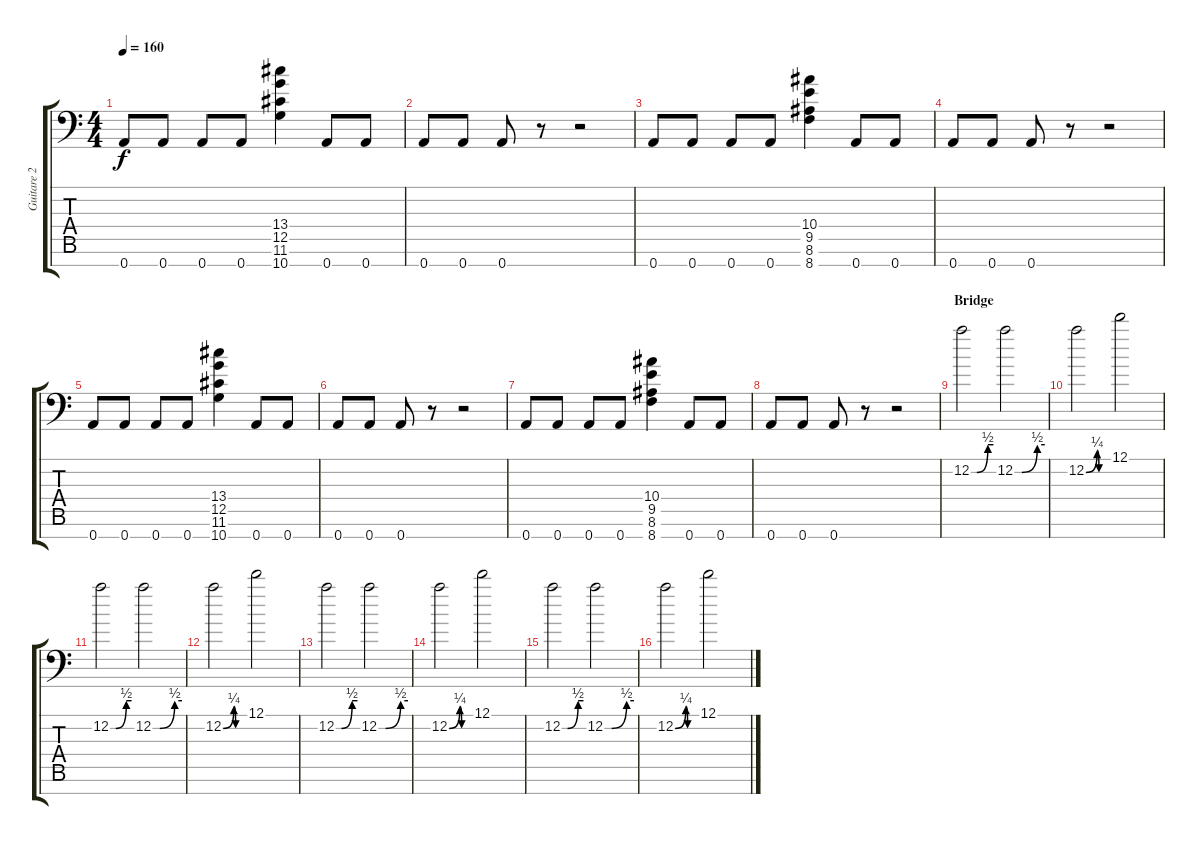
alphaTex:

\track ("Guitare 2" "Guitare 2") {instrument distortionguitar}
\staff {score tabs}
\tuning (D4 A3 F3 C3 G2 D2 A1) {hide}
\ts (4 4)
\tempo 160
\clef f4
\ks c
0.7.8{dy f} 0.7.8 0.7.8 0.7.8 (13.4 12.5 11.6 10.7).4 0.7.8 0.7.8 |
0.7.8 0.7.8 0.7.8 r.8 r.2 |
0.7.8 0.7.8 0.7.8 0.7.8 (10.4 9.5 8.6 8.7).4 0.7.8 0.7.8 |
0.7.8 0.7.8 0.7.8 r.8 r.2 |
0.7.8 0.7.8 0.7.8 0.7.8 (13.4 12.5 11.6 10.7).4 0.7.8 0.7.8 |
0.7.8 0.7.8 0.7.8 r.8 r.2 |
0.7.8 0.7.8 0.7.8 0.7.8 (10.4 9.5 8.6 8.7).4 0.7.8 0.7.8 |
0.7.8 0.7.8 0.7.8 r.8 r.2 |
\section ("" "Bridge")
12.2{be (custom 0 0 15 0 45 2 60 2)}.2 12.2{be (custom 0 0 14 0 45 2 60 2)}.2 |
12.2{be (custom 0 0 30 1 35 0 60 0)}.2 12.1.2 |
12.2{be (custom 0 0 15 0 45 2 60 2)}.2 12.2{be (custom 0 0 14 0 45 2 60 2)}.2 |
12.2{be (custom 0 0 30 1 35 0 60 0)}.2 12.1.2 |
12.2{be (custom 0 0 15 0 45 2 60 2)}.2 12.2{be (custom 0 0 14 0 45 2 60 2)}.2 |
12.2{be (custom 0 0 30 1 35 0 60 0)}.2 12.1.2 |
12.2{be (custom 0 0 15 0 45 2 60 2)}.2 12.2{be (custom 0 0 14 0 45 2 60 2)}.2 |
12.2{be (custom 0 0 30 1 35 0 60 0)}.2 12.1.2
